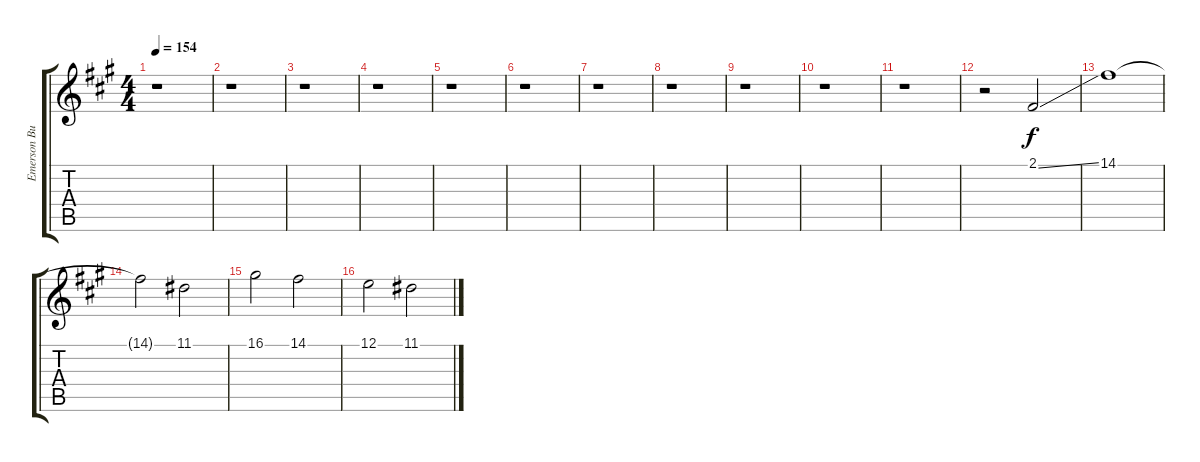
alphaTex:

\track ("Emerson Burton (Keyboard)" "Emerson Bu") {instrument whistle}
\staff {score tabs}
\tuning (E4 B3 G3 D3 A2 E2) {hide}
\ts (4 4)
\tempo 154
\clef g2
\ks a
r.1{dy f} |
r.1 |
r.1 |
r.1 |
r.1 |
r.1 |
r.1 |
r.1 |
r.1 |
r.1 |
r.1 |
r.2 2.1{ss}.2 |
14.1.1 |
14.1{t}.2 11.1.2 |
16.1.2 14.1.2 |
12.1.2 11.1.2
